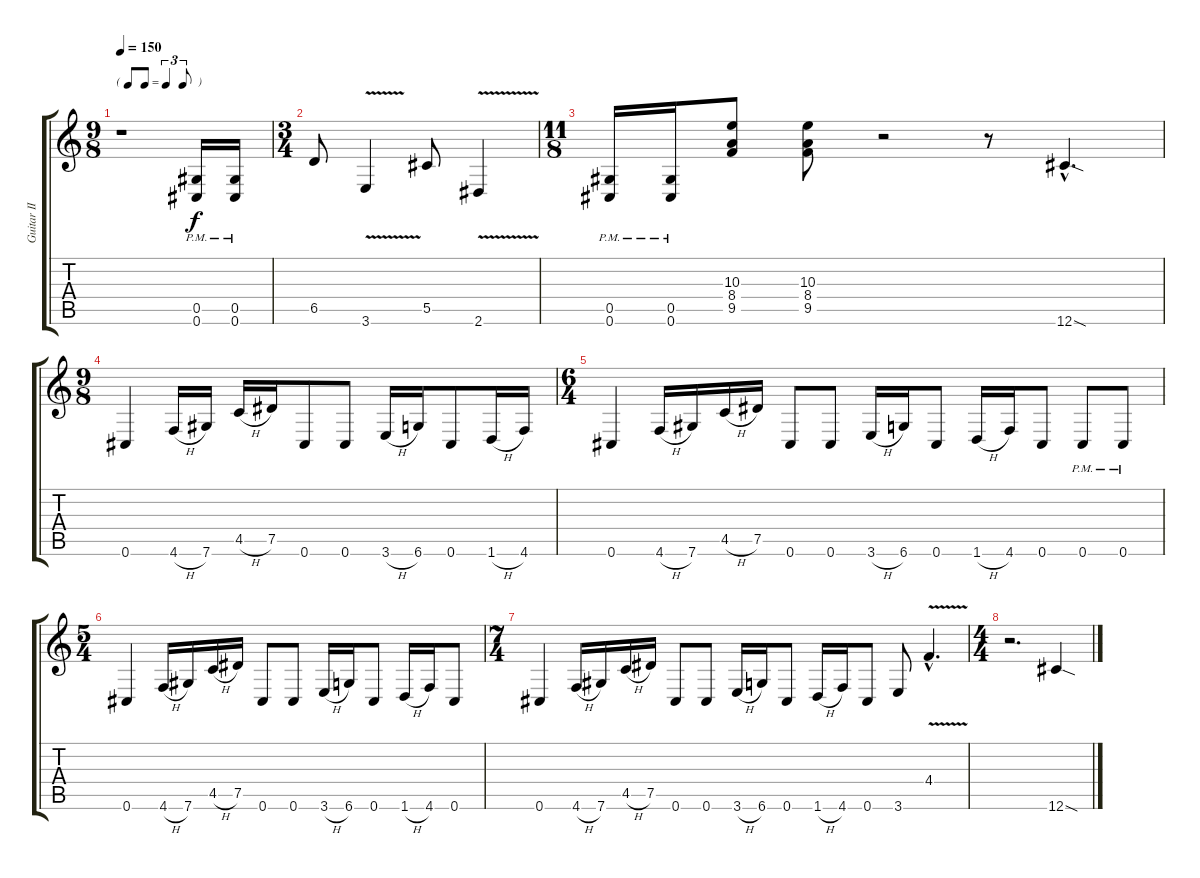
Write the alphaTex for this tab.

\track ("Guitar II" "Guitar II") {instrument distortionguitar}
\staff {score tabs}
\tuning (Eb4 Bb3 Gb3 Db3 Ab2 Db2) {hide}
\ts (9 8)
\tf triplet8th
\tempo 150
\clef g2
\ks c
r.1{dy f instrument distortionguitar} (0.5{pm} 0.6{pm}).16 (0.5{pm} 0.6{pm}).16 |
\ts (3 4)
6.5.8 3.6{v}.4 5.5.8 2.6{v}.4 |
\ts (11 8)
(0.5{pm} 0.6{pm}).16 (0.5{pm} 0.6{pm}).16 (10.3 8.4 9.5).8 (10.3 8.4 9.5).8 r.2 r.8 12.6{sod hac}.4{d} |
\ts (9 8)
0.6.4 4.6{h}.16 7.6.16 4.5{h}.16 7.5.16 0.6.8 0.6.8 3.6{h}.16 6.6.16 0.6.8 1.6{h}.16 4.6.16 |
\ts (6 4)
0.6.4 4.6{h}.16 7.6.16 4.5{h}.16 7.5.16 0.6.8 0.6.8 3.6{h}.16 6.6.16 0.6.8 1.6{h}.16 4.6.16 0.6.8 0.6{pm}.8 0.6{pm}.8 |
\ts (5 4)
0.6.4 4.6{h}.16 7.6.16 4.5{h}.16 7.5.16 0.6.8 0.6.8 3.6{h}.16 6.6.16 0.6.8 1.6{h}.16 4.6.16 0.6.8 |
\ts (7 4)
0.6.4 4.6{h}.16 7.6.16 4.5{h}.16 7.5.16 0.6.8 0.6.8 3.6{h}.16 6.6.16 0.6.8 1.6{h}.16 4.6.16 0.6.8 3.6.8 4.4{v hac}.4{d} |
\ts (4 4)
r.2{d} 12.6{sod}.4
